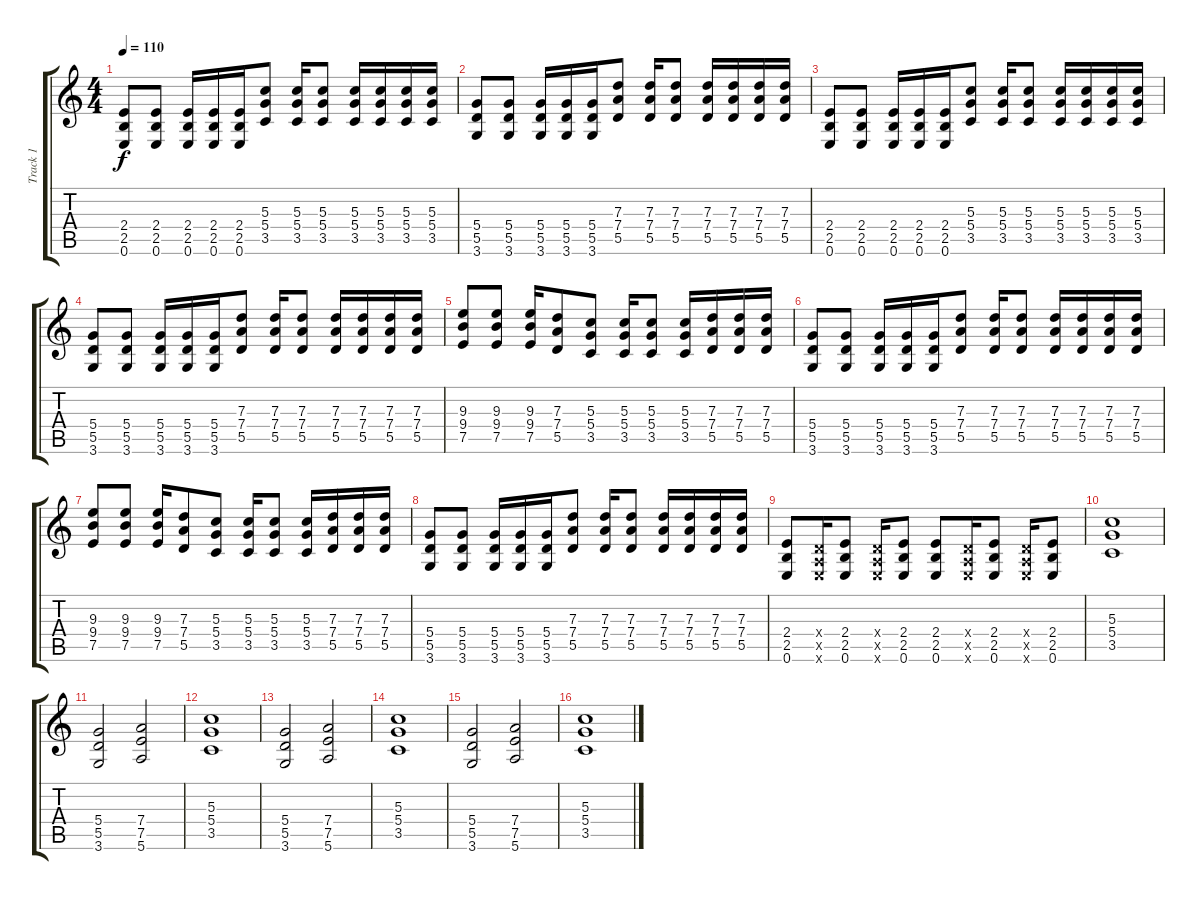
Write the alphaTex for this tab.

\track ("Track 1" "Track 1") {instrument distortionguitar}
\staff {score tabs}
\tuning (E4 B3 G3 D3 A2 E2) {hide}
\ts (4 4)
\tempo 110
\clef g2
\ks c
(2.4 2.5 0.6).8{dy f} (2.4 2.5 0.6).8 (2.4 2.5 0.6).16 (2.4 2.5 0.6).16 (2.4 2.5 0.6).16 (5.3 5.4 3.5).8 (5.3 5.4 3.5).16 (5.3 5.4 3.5).8 (5.3 5.4 3.5).16 (5.3 5.4 3.5).16 (5.3 5.4 3.5).16 (5.3 5.4 3.5).16 |
(5.4 5.5 3.6).8 (5.4 5.5 3.6).8 (5.4 5.5 3.6).16 (5.4 5.5 3.6).16 (5.4 5.5 3.6).16 (7.3 7.4 5.5).8 (7.3 7.4 5.5).16 (7.3 7.4 5.5).8 (7.3 7.4 5.5).16 (7.3 7.4 5.5).16 (7.3 7.4 5.5).16 (7.3 7.4 5.5).16 |
(2.4 2.5 0.6).8 (2.4 2.5 0.6).8 (2.4 2.5 0.6).16 (2.4 2.5 0.6).16 (2.4 2.5 0.6).16 (5.3 5.4 3.5).8 (5.3 5.4 3.5).16 (5.3 5.4 3.5).8 (5.3 5.4 3.5).16 (5.3 5.4 3.5).16 (5.3 5.4 3.5).16 (5.3 5.4 3.5).16 |
(5.4 5.5 3.6).8 (5.4 5.5 3.6).8 (5.4 5.5 3.6).16 (5.4 5.5 3.6).16 (5.4 5.5 3.6).16 (7.3 7.4 5.5).8 (7.3 7.4 5.5).16 (7.3 7.4 5.5).8 (7.3 7.4 5.5).16 (7.3 7.4 5.5).16 (7.3 7.4 5.5).16 (7.3 7.4 5.5).16 |
(9.3 9.4 7.5).8 (9.3 9.4 7.5).8 (9.3 9.4 7.5).16 (7.3 7.4 5.5).8 (5.3 5.4 3.5).8 (5.3 5.4 3.5).16 (5.3 5.4 3.5).8 (5.3 5.4 3.5).16 (7.3 7.4 5.5).16 (7.3 7.4 5.5).16 (7.3 7.4 5.5).16 |
(5.4 5.5 3.6).8 (5.4 5.5 3.6).8 (5.4 5.5 3.6).16 (5.4 5.5 3.6).16 (5.4 5.5 3.6).16 (7.3 7.4 5.5).8 (7.3 7.4 5.5).16 (7.3 7.4 5.5).8 (7.3 7.4 5.5).16 (7.3 7.4 5.5).16 (7.3 7.4 5.5).16 (7.3 7.4 5.5).16 |
(9.3 9.4 7.5).8 (9.3 9.4 7.5).8 (9.3 9.4 7.5).16 (7.3 7.4 5.5).8 (5.3 5.4 3.5).8 (5.3 5.4 3.5).16 (5.3 5.4 3.5).8 (5.3 5.4 3.5).16 (7.3 7.4 5.5).16 (7.3 7.4 5.5).16 (7.3 7.4 5.5).16 |
(5.4 5.5 3.6).8 (5.4 5.5 3.6).8 (5.4 5.5 3.6).16 (5.4 5.5 3.6).16 (5.4 5.5 3.6).16 (7.3 7.4 5.5).8 (7.3 7.4 5.5).16 (7.3 7.4 5.5).8 (7.3 7.4 5.5).16 (7.3 7.4 5.5).16 (7.3 7.4 5.5).16 (7.3 7.4 5.5).16 |
(2.4 2.5 0.6).8 (0.4{x} 0.5{x} 0.6{x}).16 (2.4 2.5 0.6).8 (0.4{x} 0.5{x} 0.6{x}).16 (2.4 2.5 0.6).8 (2.4 2.5 0.6).8 (0.4{x} 0.5{x} 0.6{x}).16 (2.4 2.5 0.6).8 (0.4{x} 0.5{x} 0.6{x}).16 (2.4 2.5 0.6).8 |
(5.3 5.4 3.5).1 |
(5.4 5.5 3.6).2 (7.4 7.5 5.6).2 |
(5.3 5.4 3.5).1 |
(5.4 5.5 3.6).2 (7.4 7.5 5.6).2 |
(5.3 5.4 3.5).1 |
(5.4 5.5 3.6).2 (7.4 7.5 5.6).2 |
(5.3 5.4 3.5).1
